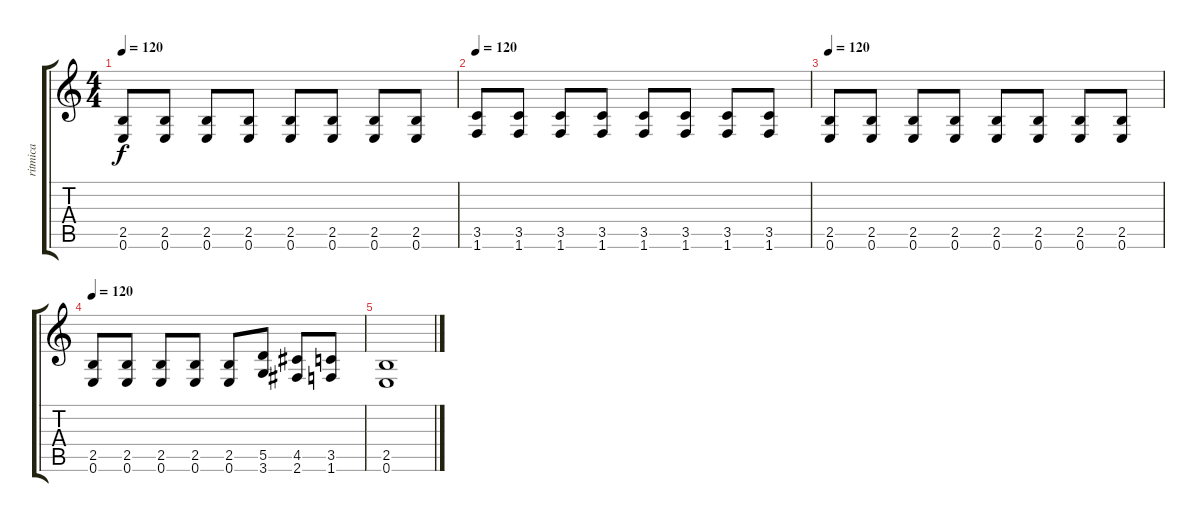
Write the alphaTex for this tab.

\track ("ritmica" "ritmica") {instrument distortionguitar}
\staff {score tabs}
\tuning (E4 B3 G3 D3 A2 E2) {hide}
\ts (4 4)
\tempo 120
\clef g2
\ks c
(2.5 0.6).8{dy f} (2.5 0.6).8 (2.5 0.6).8 (2.5 0.6).8 (2.5 0.6).8 (2.5 0.6).8 (2.5 0.6).8 (2.5 0.6).8 |
\tempo 120
(3.5 1.6).8 (3.5 1.6).8 (3.5 1.6).8 (3.5 1.6).8 (3.5 1.6).8 (3.5 1.6).8 (3.5 1.6).8 (3.5 1.6).8 |
\tempo 120
(2.5 0.6).8 (2.5 0.6).8 (2.5 0.6).8 (2.5 0.6).8 (2.5 0.6).8 (2.5 0.6).8 (2.5 0.6).8 (2.5 0.6).8 |
\tempo 120
(2.5 0.6).8 (2.5 0.6).8 (2.5 0.6).8 (2.5 0.6).8 (2.5 0.6).8 (5.5 3.6).8 (4.5 2.6).8 (3.5 1.6).8 |
(2.5 0.6).1
